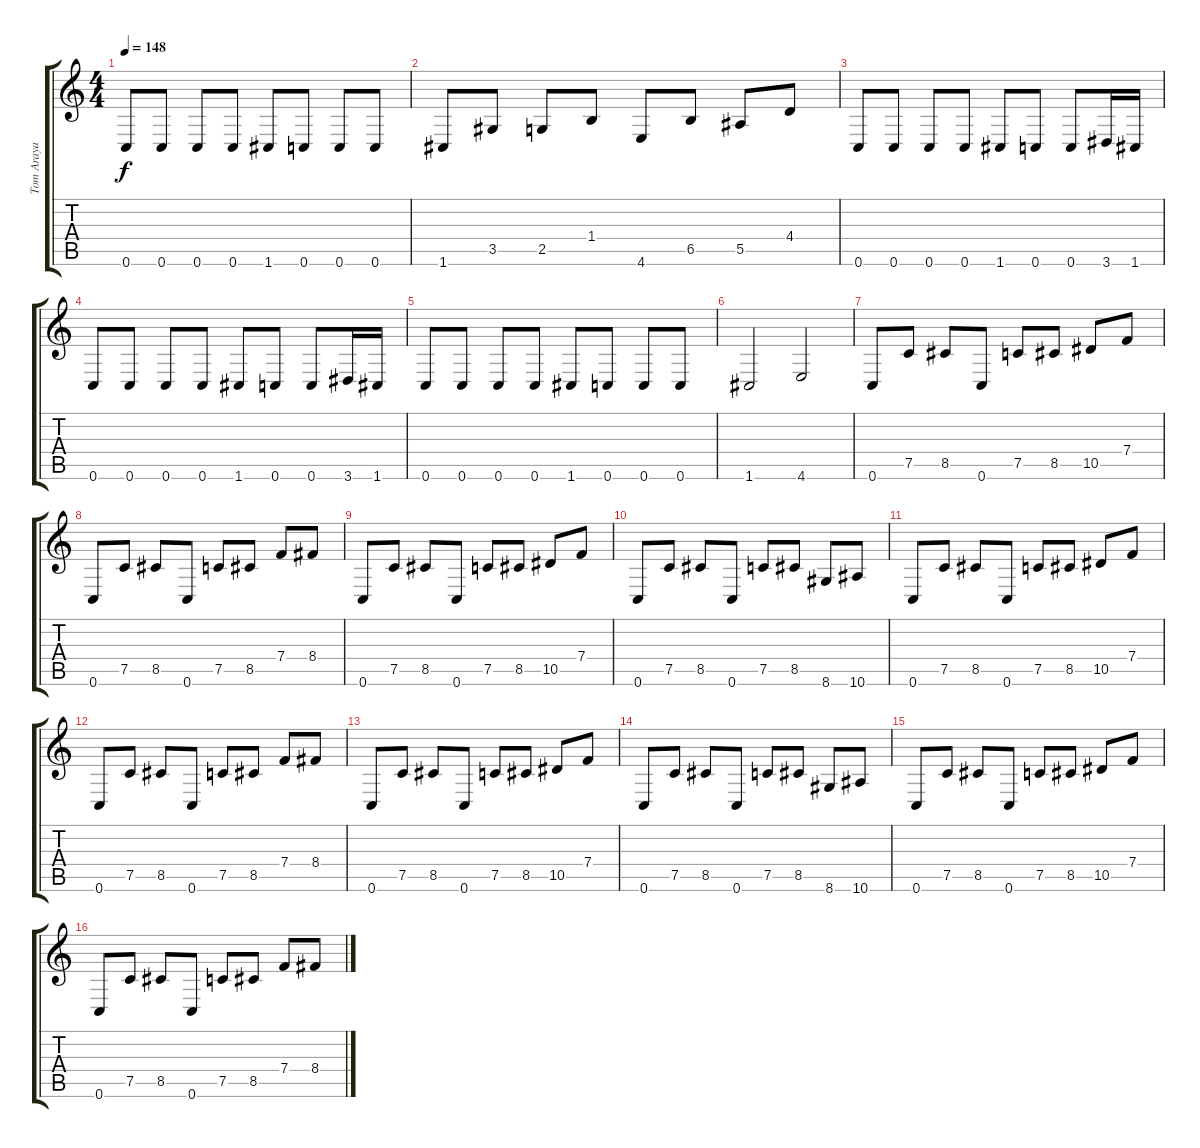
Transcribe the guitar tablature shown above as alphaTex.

\track ("Tom Araya" "Tom Araya") {instrument electricbassfinger}
\staff {score tabs}
\tuning (C4 G3 Eb3 Bb2 F2 C2) {hide}
\ts (4 4)
\tempo 148
\clef g2
\ks c
0.6.8{dy f} 0.6.8 0.6.8 0.6.8 1.6.8 0.6.8 0.6.8 0.6.8 |
1.6.8 3.5.8 2.5.8 1.4.8 4.6.8 6.5.8 5.5.8 4.4.8 |
0.6.8 0.6.8 0.6.8 0.6.8 1.6.8 0.6.8 0.6.8 3.6.16 1.6.16 |
0.6.8 0.6.8 0.6.8 0.6.8 1.6.8 0.6.8 0.6.8 3.6.16 1.6.16 |
0.6.8 0.6.8 0.6.8 0.6.8 1.6.8 0.6.8 0.6.8 0.6.8 |
1.6.2 4.6.2 |
0.6.8 7.5.8 8.5.8 0.6.8 7.5.8 8.5.8 10.5.8 7.4.8 |
0.6.8 7.5.8 8.5.8 0.6.8 7.5.8 8.5.8 7.4.8 8.4.8 |
0.6.8 7.5.8 8.5.8 0.6.8 7.5.8 8.5.8 10.5.8 7.4.8 |
0.6.8 7.5.8 8.5.8 0.6.8 7.5.8 8.5.8 8.6.8 10.6.8 |
0.6.8 7.5.8 8.5.8 0.6.8 7.5.8 8.5.8 10.5.8 7.4.8 |
0.6.8 7.5.8 8.5.8 0.6.8 7.5.8 8.5.8 7.4.8 8.4.8 |
0.6.8 7.5.8 8.5.8 0.6.8 7.5.8 8.5.8 10.5.8 7.4.8 |
0.6.8 7.5.8 8.5.8 0.6.8 7.5.8 8.5.8 8.6.8 10.6.8 |
0.6.8 7.5.8 8.5.8 0.6.8 7.5.8 8.5.8 10.5.8 7.4.8 |
0.6.8 7.5.8 8.5.8 0.6.8 7.5.8 8.5.8 7.4.8 8.4.8
